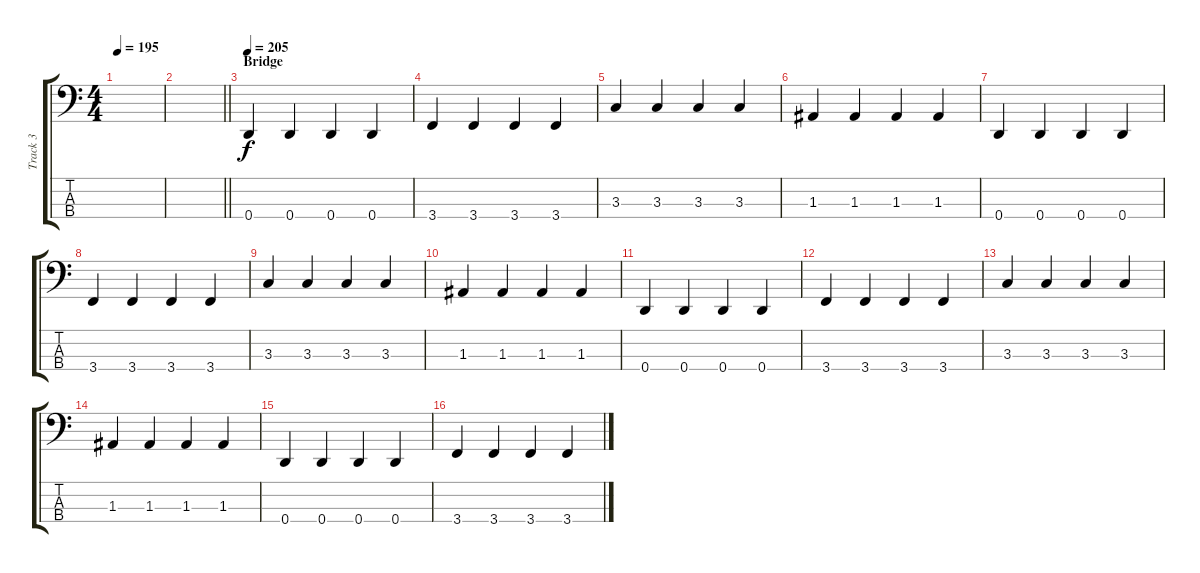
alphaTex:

\track ("Track 3" "Track 3") {instrument electricbassfinger}
\staff {score tabs}
\tuning (G2 D2 A1 D1) {hide}
\ts (4 4)
\tempo 195
\clef f4
\ks c
|
\barLineRight lightlight
|
\section ("" "Bridge")
\tempo 205
0.4.4 0.4.4 0.4.4 0.4.4 |
3.4.4 3.4.4 3.4.4 3.4.4 |
3.3.4 3.3.4 3.3.4 3.3.4 |
1.3.4 1.3.4 1.3.4 1.3.4 |
0.4.4 0.4.4 0.4.4 0.4.4 |
3.4.4 3.4.4 3.4.4 3.4.4 |
3.3.4 3.3.4 3.3.4 3.3.4 |
1.3.4 1.3.4 1.3.4 1.3.4 |
0.4.4 0.4.4 0.4.4 0.4.4 |
3.4.4 3.4.4 3.4.4 3.4.4 |
3.3.4 3.3.4 3.3.4 3.3.4 |
1.3.4 1.3.4 1.3.4 1.3.4 |
0.4.4 0.4.4 0.4.4 0.4.4 |
3.4.4 3.4.4 3.4.4 3.4.4
